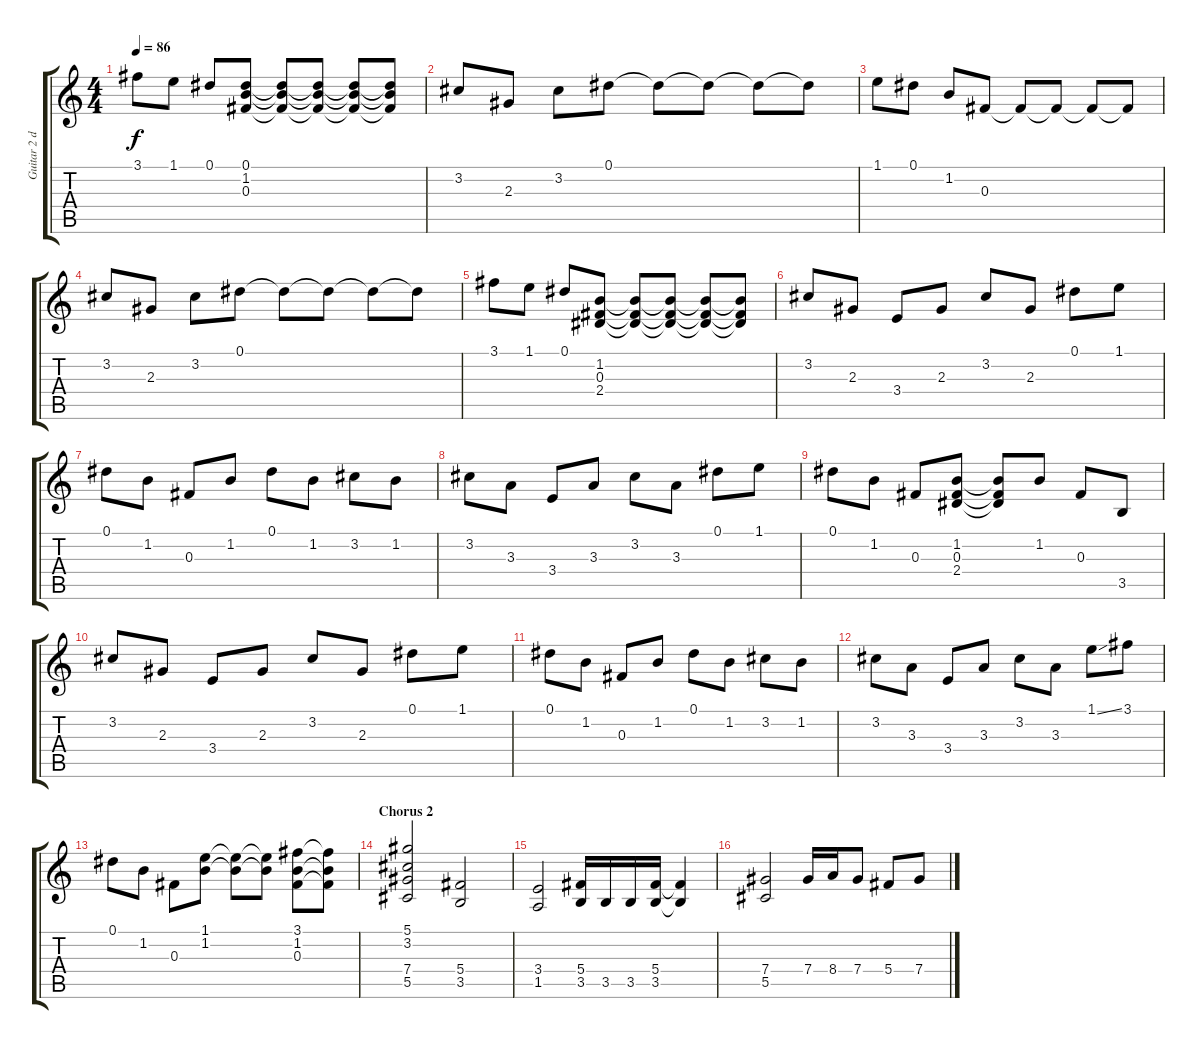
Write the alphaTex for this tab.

\track ("Guitar 2 dist" "Guitar 2 d") {instrument distortionguitar}
\staff {score tabs}
\tuning (Eb4 Bb3 Gb3 Db3 Ab2 Eb2) {hide}
\ts (4 4)
\tempo 86
\clef g2
\ks c
3.1.8{dy f} 1.1.8 0.1.8 (0.1 1.2 0.3).8 (0.1{t} 1.2{t} 0.3{t}).8 (0.1{t} 1.2{t} 0.3{t}).8 (0.1{t} 1.2{t} 0.3{t}).8 (0.1{t} 1.2{t} 0.3{t}).8 |
3.2.8 2.3.8 3.2.8 0.1.8 0.1{t}.8 0.1{t}.8 0.1{t}.8 0.1{t}.8 |
1.1.8 0.1.8 1.2.8 0.3.8 0.3{t}.8 0.3{t}.8 0.3{t}.8 0.3{t}.8 |
3.2.8 2.3.8 3.2.8 0.1.8 0.1{t}.8 0.1{t}.8 0.1{t}.8 0.1{t}.8 |
3.1.8 1.1.8 0.1.8 (1.2 0.3 2.4).8 (1.2{t} 0.3{t} 2.4{t}).8 (1.2{t} 0.3{t} 2.4{t}).8 (1.2{t} 0.3{t} 2.4{t}).8 (1.2{t} 0.3{t} 2.4{t}).8 |
3.2.8 2.3.8 3.4.8 2.3.8 3.2.8 2.3.8 0.1.8 1.1.8 |
0.1.8 1.2.8 0.3.8 1.2.8 0.1.8 1.2.8 3.2.8 1.2.8 |
3.2.8 3.3.8 3.4.8 3.3.8 3.2.8 3.3.8 0.1.8 1.1.8 |
0.1.8 1.2.8 0.3.8 (1.2 0.3 2.4).8 (1.2{t} 0.3{t} 2.4{t}).8 1.2.8 0.3.8 3.5.8 |
3.2.8 2.3.8 3.4.8 2.3.8 3.2.8 2.3.8 0.1.8 1.1.8 |
0.1.8 1.2.8 0.3.8 1.2.8 0.1.8 1.2.8 3.2.8 1.2.8 |
3.2.8 3.3.8 3.4.8 3.3.8 3.2.8 3.3.8 1.1{ss}.8 3.1.8 |
0.1.8 1.2.8 0.3.8 (1.1 1.2).8 (1.1{t} 1.2{t}).8 (1.1{t} 1.2{t}).8 (3.1 1.2 0.3).8 (3.1{t} 1.2{t} 0.3{t}).8 |
\section ("" "Chorus 2")
(5.1 3.2 7.4 5.5).2 (5.4 3.5).2 |
(3.4 1.5).2 (5.4 3.5).16 3.5.16 3.5.16 (5.4 3.5).16 (5.4{t} 3.5{t}).4 |
(7.4 5.5).2 7.4.16 8.4.16 7.4.8 5.4.8 7.4.8
